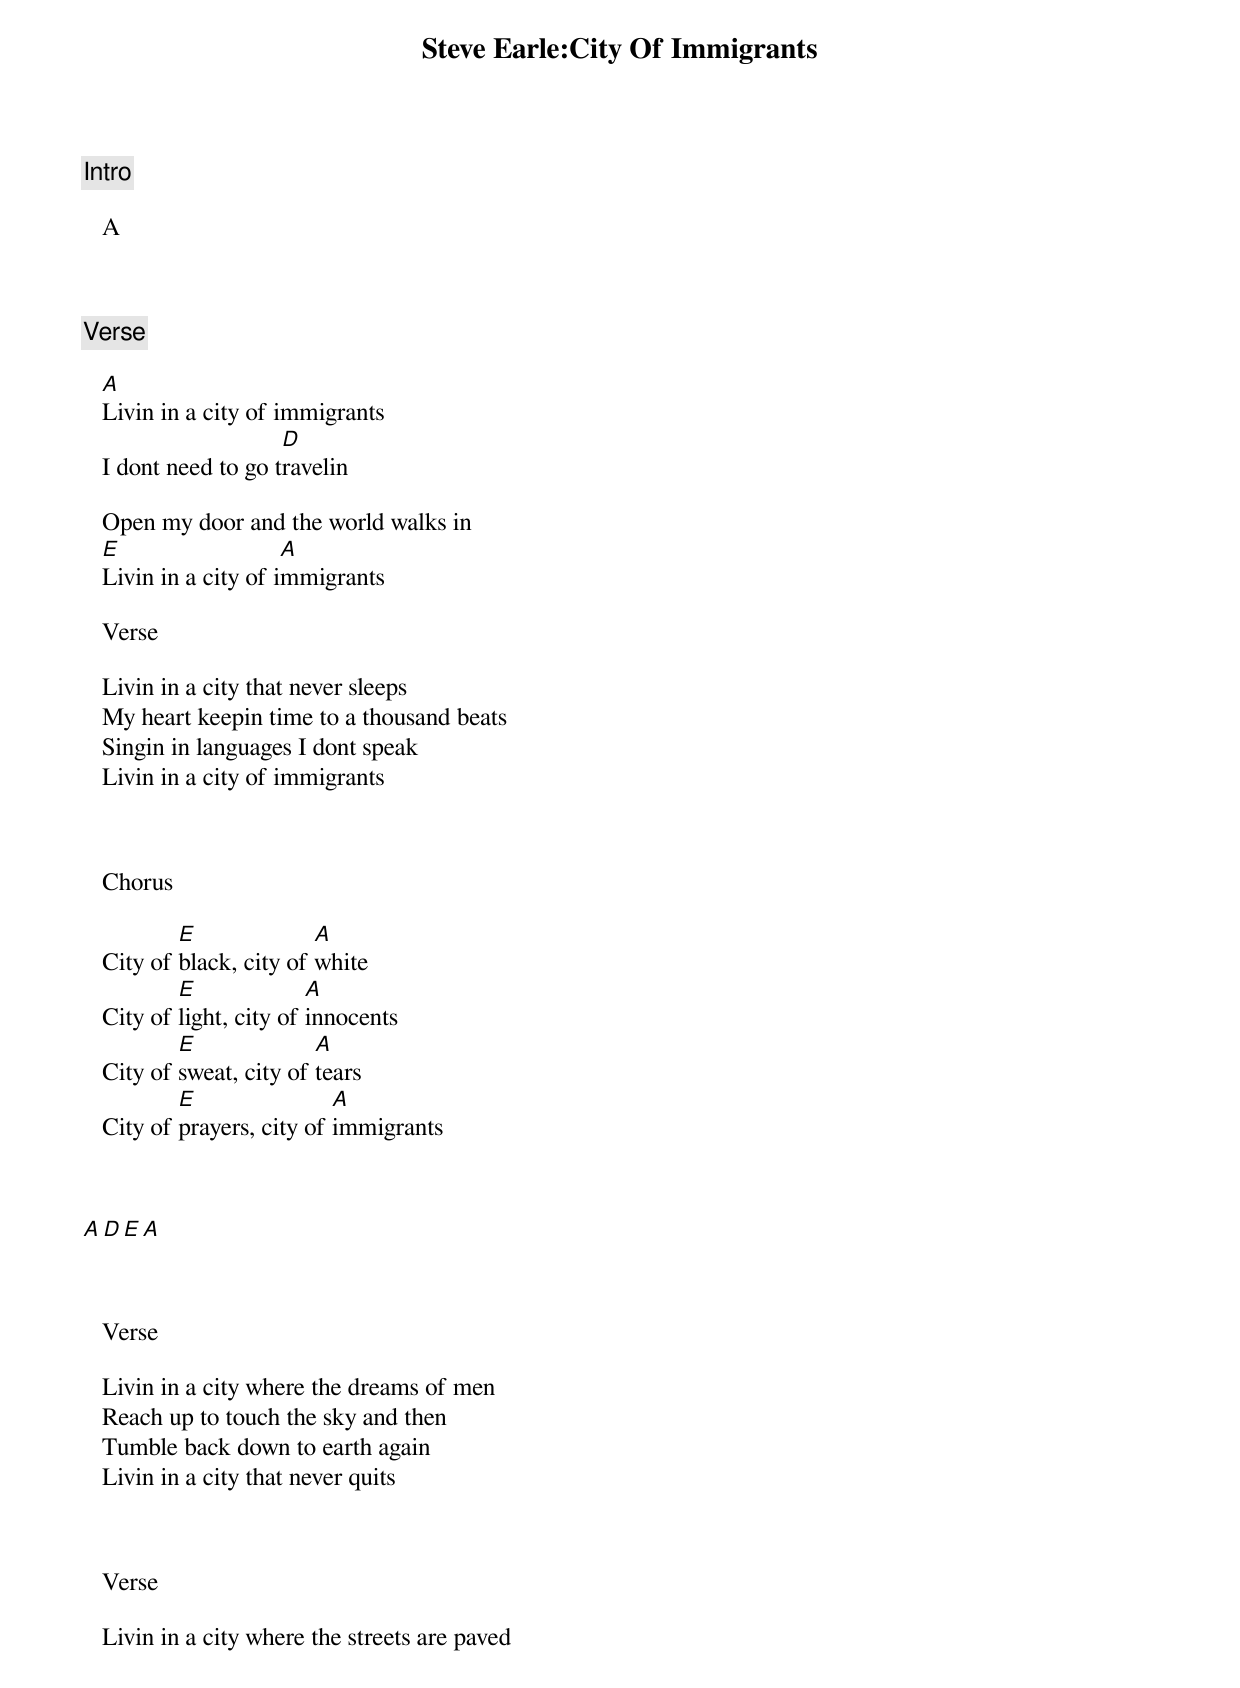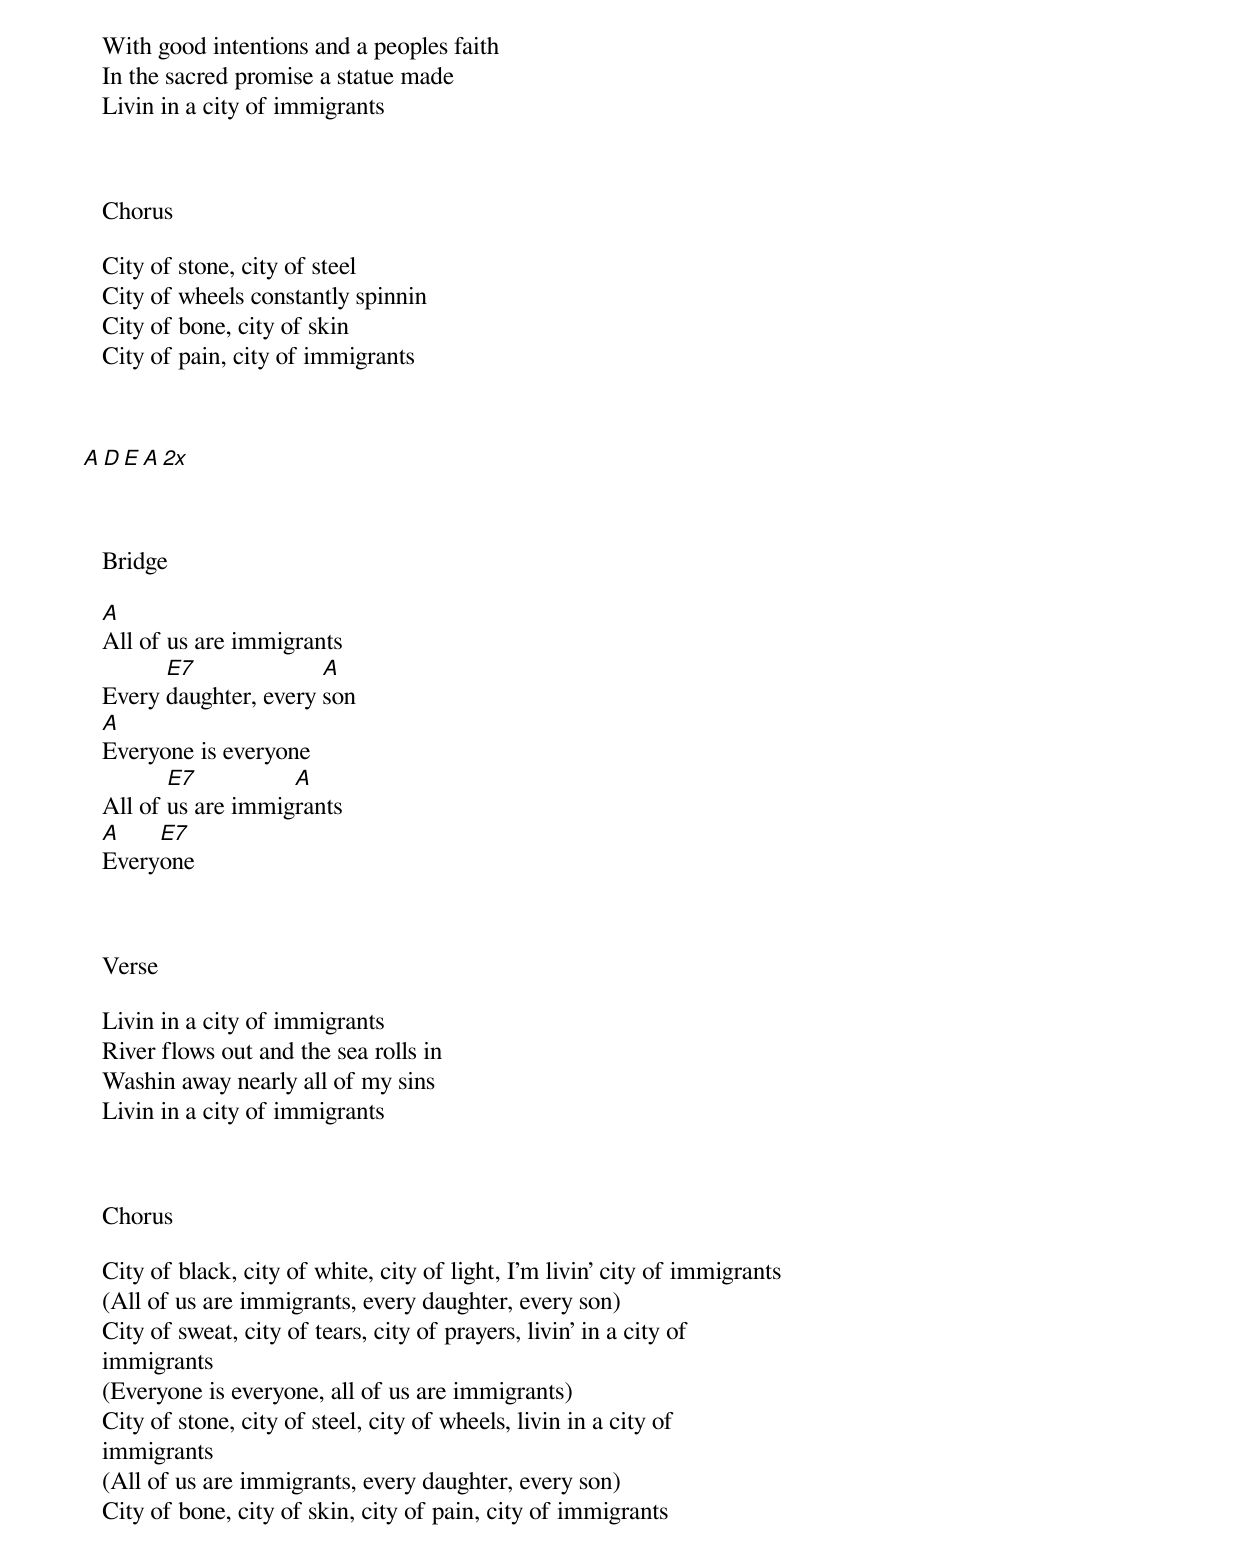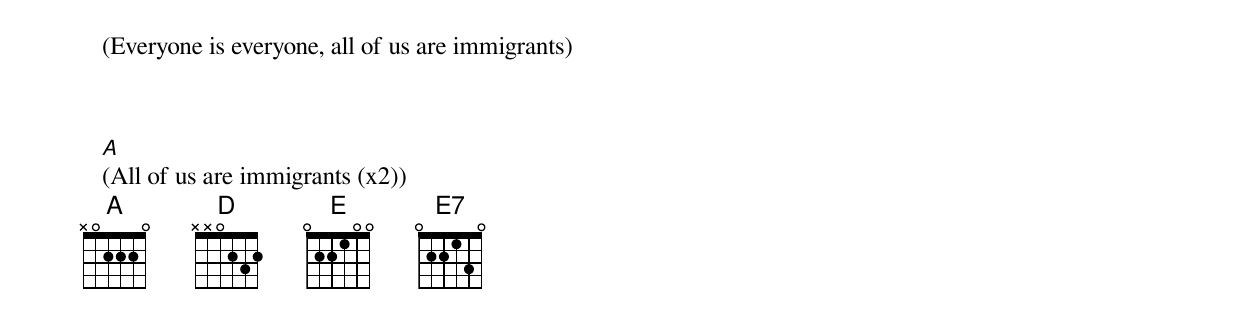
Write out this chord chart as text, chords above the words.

   Steve Earle:City Of Immigrants

   Intro

   A



   Verse

   A
   Livin in a city of immigrants
                      D
   I dont need to go travelin

   Open my door and the world walks in
   E                   A
   Livin in a city of immigrants

   Verse

   Livin in a city that never sleeps
   My heart keepin time to a thousand beats
   Singin in languages I dont speak
   Livin in a city of immigrants



   Chorus

           E              A
   City of black, city of white
           E              A
   City of light, city of innocents
           E              A
   City of sweat, city of tears
           E                A
   City of prayers, city of immigrants



   A  D  E  A



   Verse

   Livin in a city where the dreams of men
   Reach up to touch the sky and then
   Tumble back down to earth again
   Livin in a city that never quits



   Verse

   Livin in a city where the streets are paved
   With good intentions and a peoples faith
   In the sacred promise a statue made
   Livin in a city of immigrants



   Chorus

   City of stone, city of steel
   City of wheels constantly spinnin
   City of bone, city of skin
   City of pain, city of immigrants



   A  D  E  A  2x



   Bridge

   A
   All of us are immigrants
         E7              A
   Every daughter, every son
   A
   Everyone is everyone
          E7          A
   All of us are immigrants
   A    E7
   Everyone



   Verse

   Livin in a city of immigrants
   River flows out and the sea rolls in
   Washin away nearly all of my sins
   Livin in a city of immigrants



   Chorus

   City of black, city of white, city of light, I'm livin' city of immigrants
   (All of us are immigrants, every daughter, every son)
   City of sweat, city of tears, city of prayers, livin' in a city of
   immigrants
   (Everyone is everyone, all of us are immigrants)
   City of stone, city of steel, city of wheels, livin in a city of
   immigrants
   (All of us are immigrants, every daughter, every son)
   City of bone, city of skin, city of pain, city of immigrants
   (Everyone is everyone, all of us are immigrants)



   A
   (All of us are immigrants (x2))
